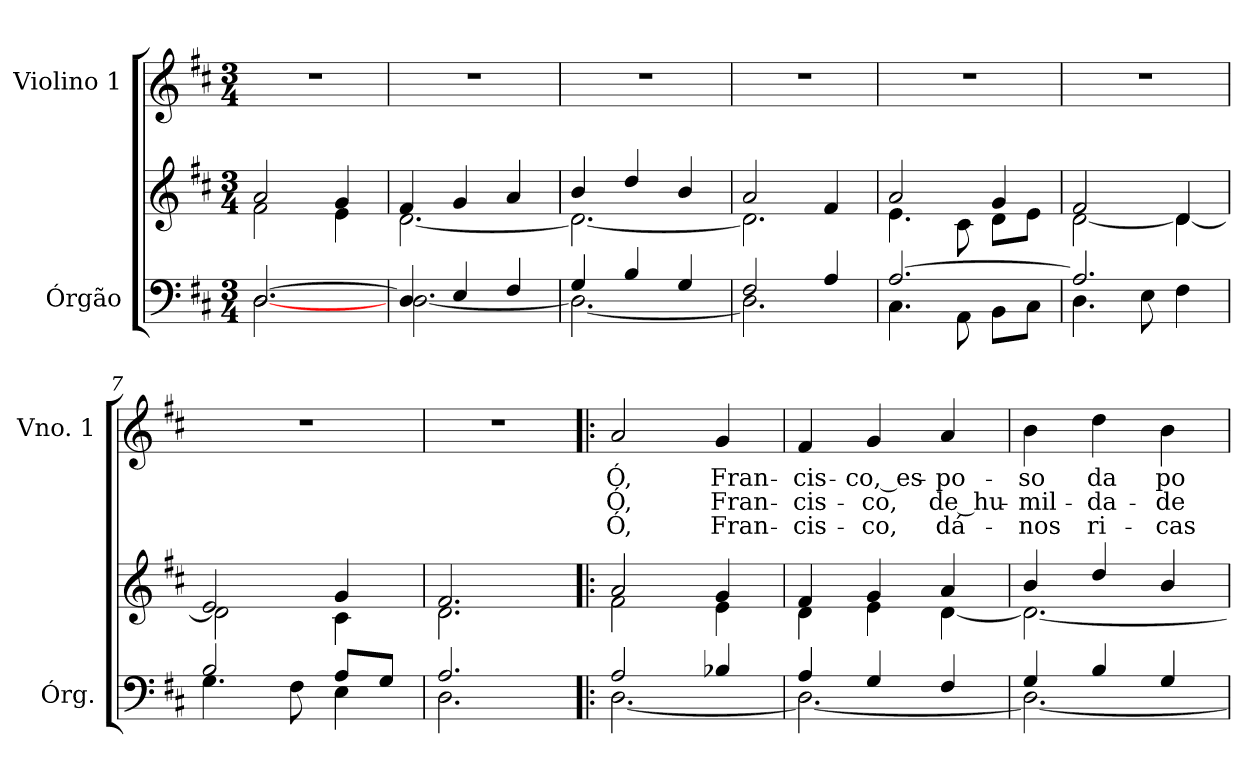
**kern	**kern	**kern	**text	**text	**text
*part2	*part2	*part1	*part1	*part1	*part1
*staff3	*staff2	*staff1	*staff1	*staff1	*staff1
*I"Órgão	*	*I"Violino 1	*	*	*
*I'Órg.	*	*I'Vno. 1	*	*	*
!!LO:PB:g=z
*clefF4	*clefG2	*clefG2	*	*	*
*k[f#c#]	*k[f#c#]	*k[f#c#]	*	*	*
*D:	*D:	*D:	*	*	*
*M3/4	*M3/4	*M3/4	*	*	*
*MM150	*MM150	*MM150	*	*	*
=1	=1	=1	=1	=1	=1
*^	*^	*	*	*	*
!	!	!	!	!LO:N:vis=1	!	!	!
[>2.Di/	[<2.Di\	2ai/	2f#i\	2.r	.	.	.
.	.	4gi/	4ei\	.	.	.	.
=2	=2	=2	=2	=2	=2	=2	=2
!	!	!	!	!LO:N:vis=1	!	!	!
4Di/]	[<2.Di\	4f#i/	[<2.di\	2.r	.	.	.
4Ei/	.	4gi/	.	.	.	.	.
4F#i/	.	4ai/	.	.	.	.	.
=3	=3	=3	=3	=3	=3	=3	=3
!	!	!	!	!LO:N:vis=1	!	!	!
4Gi/	2.Di\_<	4bi/	2.di\_<	2.r	.	.	.
4Bi/	.	4ddi/	.	.	.	.	.
4Gi/	.	4bi/	.	.	.	.	.
=4	=4	=4	=4	=4	=4	=4	=4
!	!	!	!	!LO:N:vis=1	!	!	!
2F#i/	2.Di\]	2ai/	2.di\]	2.r	.	.	.
4Ai/	.	4f#i/	.	.	.	.	.
=5	=5	=5	=5	=5	=5	=5	=5
!	!	!	!	!LO:N:vis=1	!	!	!
[>2.Ai/	4.C#i\	2ai/	4.ei\	2.r	.	.	.
.	8AAi\	.	8c#i\	.	.	.	.
.	8BBi\L	4gi/	8di\L	.	.	.	.
.	8C#i\J	.	8ei\J	.	.	.	.
=6	=6	=6	=6	=6	=6	=6	=6
!	!	!	!	!LO:N:vis=1	!	!	!
2.Ai/]	4.Di\	2f#i/	[<2di\	2.r	.	.	.
.	8Ei\	.	.	.	.	.	.
.	4F#i\	4di/]	[<4di\	.	.	.	.
=7	=7	=7	=7	=7	=7	=7	=7
!	!	!	!	!LO:N:vis=1	!	!	!
2Bi/	4.Gi\	2ei/	2di\]	2.r	.	.	.
.	8F#i\	.	.	.	.	.	.
8Ai/L	4Ei\	4gi/	4c#i\	.	.	.	.
8Gi/J	.	.	.	.	.	.	.
=8	=8	=8	=8	=8	=8	=8	=8
!	!	!	!	!LO:N:vis=1	!	!	!
2.Ai/	2.Di\	2.f#i/	2.di\	2.r	.	.	.
!!LO:LB:g=z
=9!|:	=9!|:	=9!|:	=9!|:	=9!|:	=9!|:	=9!|:	=9!|:
!	!	!	!	!	!LO:LY:b:color=#000000	!LO:LY:b:color=#000000	!LO:LY:b:color=#000000
2Ai/	[<2.Di\	2ai/	2f#i\	2ai/	Ó,	Ó,	Ó,
!	!	!	!	!	!LO:LY:b:color=#000000	!LO:LY:b:color=#000000	!LO:LY:b:color=#000000
4B-Xi/	.	4gi/	4ei\	4gi/	Fran-	Fran-	Fran-
=10	=10	=10	=10	=10	=10	=10	=10
!	!	!	!	!	!LO:LY:b:color=#000000	!LO:LY:b:color=#000000	!LO:LY:b:color=#000000
4Ai/	2.Di\_<	4f#i/	4di\	4f#i/	-cis-	-cis-	-cis-
!	!	!	!	!	!LO:LY:b:color=#000000	!LO:LY:b:color=#000000	!LO:LY:b:color=#000000
4Gi/	.	4gi/	4ei\	4gi/	-co,_es-	-co,	-co,
!	!	!	!	!	!LO:LY:b:color=#000000	!LO:LY:b:color=#000000	!LO:LY:b:color=#000000
4F#i/	.	4ai/	[<4di\	4ai/	-po-	de_hu-	dá-
=11	=11	=11	=11	=11	=11	=11	=11
!	!	!	!	!	!LO:LY:b:color=#000000	!LO:LY:b:color=#000000	!LO:LY:b:color=#000000
4Gi/	2.Di\_<	4bi/	2.di\_<	4bi\	-so	-mil-	-nos
!	!	!	!	!	!LO:LY:b:color=#000000	!LO:LY:b:color=#000000	!LO:LY:b:color=#000000
4Bi/	.	4ddi/	.	4ddi\	da	-da-	ri-
!	!	!	!	!	!LO:LY:b:color=#000000	!LO:LY:b:color=#000000	!LO:LY:b:color=#000000
4Gi/	.	4bi/	.	4bi\	po-	-de	-cas
*v	*v	*	*	*	*	*	*
*	*v	*v	*	*	*	*
=	=	=	=	=	=
*-	*-	*-	*-	*-	*-
